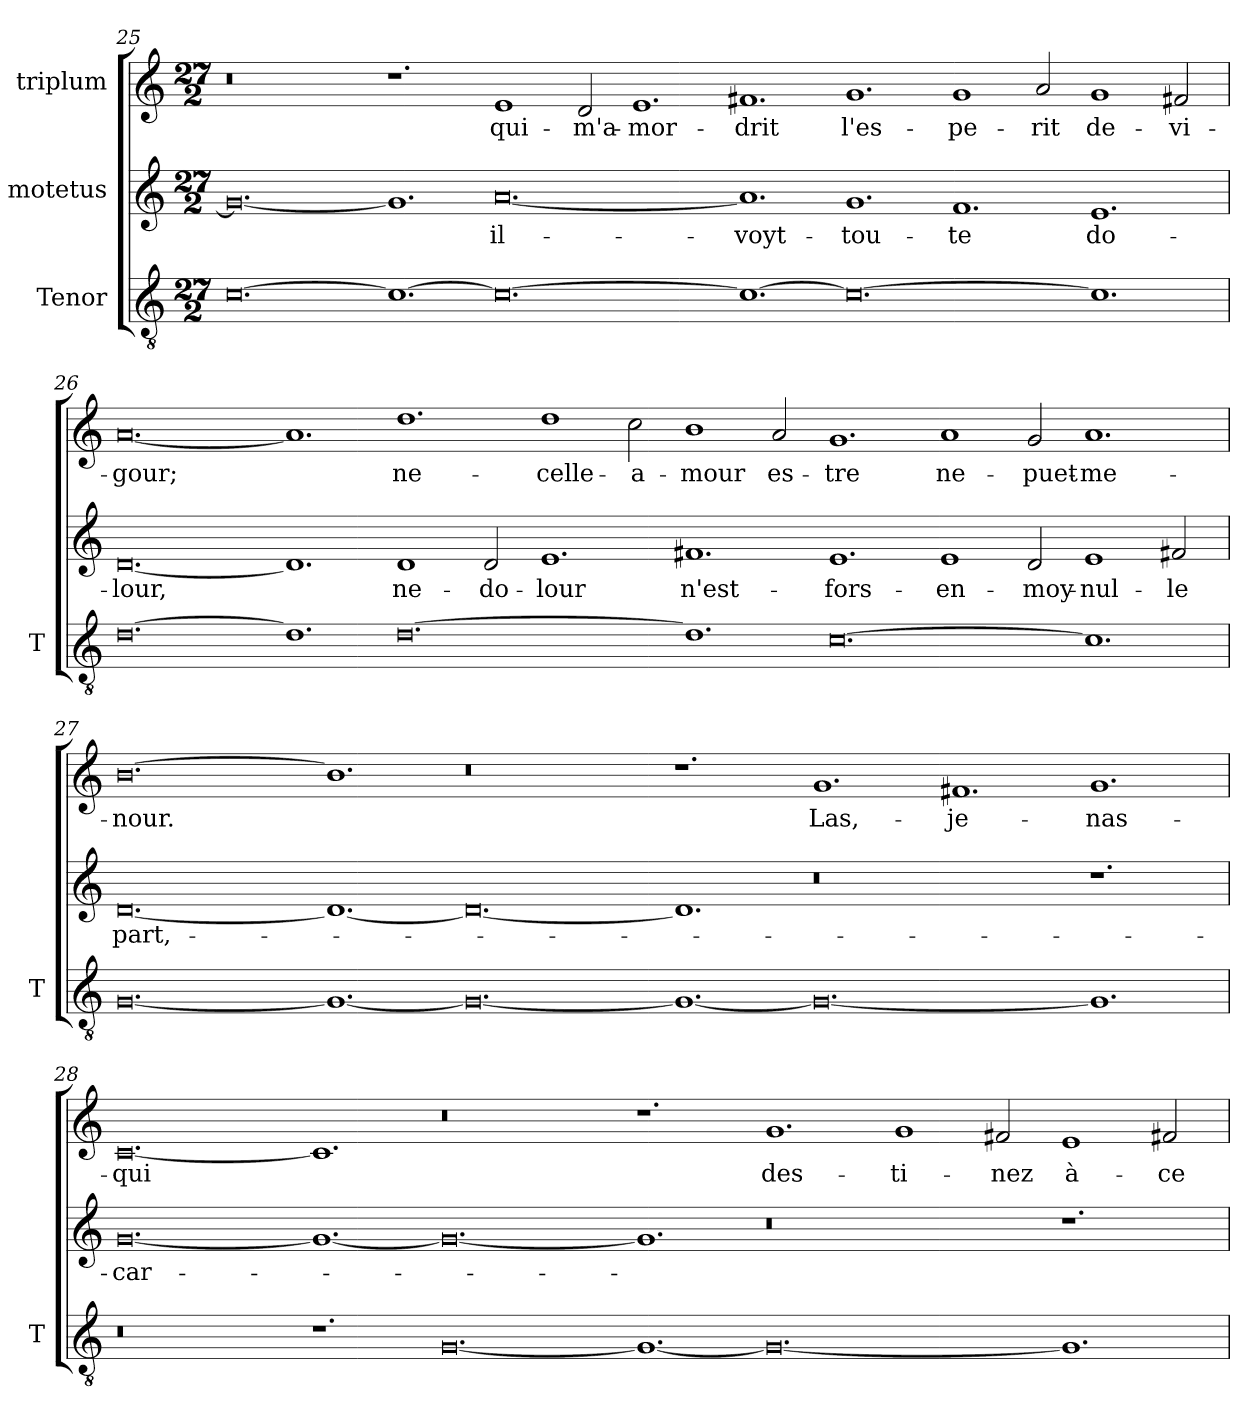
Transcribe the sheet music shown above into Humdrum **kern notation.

**kern	**kern	**text	**kern	**text
*part3	*part2	*part2	*part1	*part1
*staff3	*staff2	*staff2	*staff1	*staff1
*I"Tenor	*I"motetus	*	*I"triplum	*
*I'T	*	*	*	*
*clefGv2	*clefG2	*	*clefG2	*
*k[]	*k[]	*	*k[]	*
*C:	*C:	*	*C:	*
*M27/2	*M27/2	*	*M27/2	*
=25	=25	=25	=25	=25
[0.c\	0.g/_	.	0.r	.
1.c\_	1.g/]	.	1.r	.
0.c\_	[0.a/	il-	1e/	qui-
.	.	.	2d/	m'a-
.	.	.	1.e/	mor-
1.c\_	1.a/]	voyt-	1.f#X/	-drit
0.c\_	1.g/	tou-	1.g/	l'es-
.	1.f/	-te	1g/	-pe-
.	.	.	2a/	-rit
1.c\]	1.e/	do-	1g/	de-
.	.	.	2f#X/	vi-
!!LO:PB:g=z
=26	=26	=26	=26	=26
[0.d\	[0.d/	-lour,	[0.a/	-gour;
1.d\]	1.d/]	.	1.a/]	.
[0.d\	1d/	ne-	1.dd\	ne-
.	2d/	do-	.	.
.	1.e/	-lour	1dd\	celle-
.	.	.	2cc\	a-
1.d\]	1.f#X/	n'est-	1b\	-mour
.	.	.	2a/	es-
[0.c\	1.e/	fors-	1.g/	-tre
.	1e/	en-	1a/	ne-
.	2d/	moy-	2g/	puet-
1.c\]	1e/	nul-	1.a/	me-
.	2f#X/	-le	.	.
=27	=27	=27	=27	=27
[0.G/	[0.d/	part,-	[0.b\	-nour.
1.G/_	1.d/_	.	1.b\]	.
0.G/_	0.d/_	.	0.r	.
1.G/_	1.d/]	.	1.r	.
0.G/_	0.r	.	1.g/	Las,-
.	.	.	1.f#X/	je-
1.G/]	1.r	.	1.g/	nas-
=28	=28	=28	=28	=28
0.r	[0.g/	car-	[0.c/	-qui
1.r	1.g/_	.	1.c/]	.
[0.G/	0.g/_	.	0.r	.
1.G/_	1.g/]	.	1.r	.
0.G/_	0.r	.	1.g/	des-
.	.	.	1g/	-ti-
.	.	.	2f#X/	-nez
1.G/]	1.r	.	1e/	à-
.	.	.	2f#X/	ce-
=	=	=	=	=
*-	*-	*-	*-	*-
